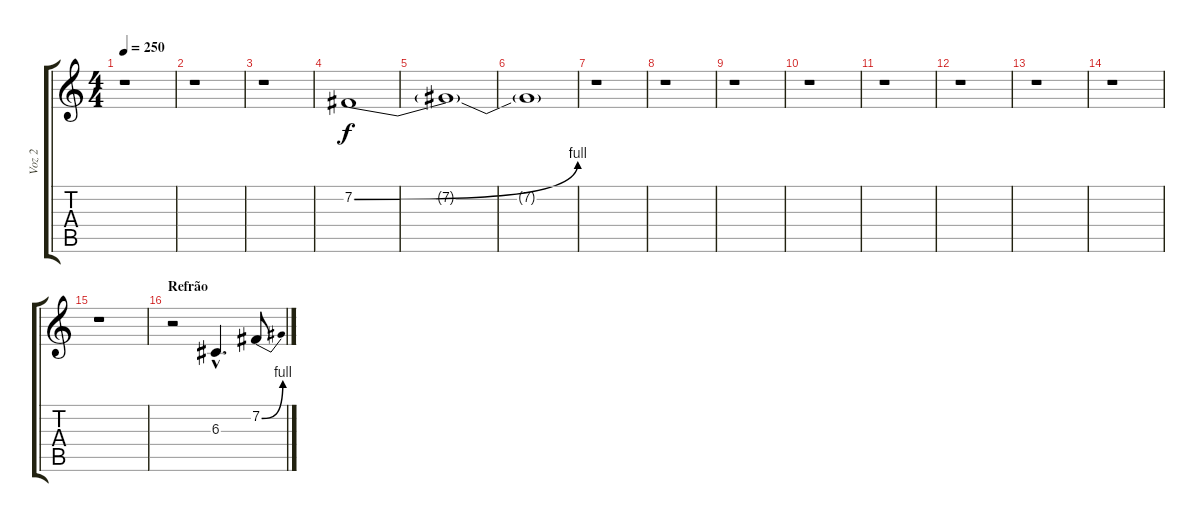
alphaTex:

\track ("Voz 2" "Voz 2") {instrument altosax}
\staff {score tabs}
\tuning (E4 B3 G3 D3 A2 E2) {hide}
\ts (4 4)
\tempo 250
\clef g2
\ks c
r.1{dy f} |
r.1 |
r.1 |
7.2{be (bend 0 0 60 4)}.1 |
7.2{t}.1 |
7.2{t}.1 |
r.1 |
r.1 |
r.1 |
r.1 |
r.1 |
r.1 |
r.1 |
r.1 |
r.1 |
\section ("" "Refrão")
r.2 6.3{hac}.4{d} 7.2{be (bend 0 0 60 4)}.8
